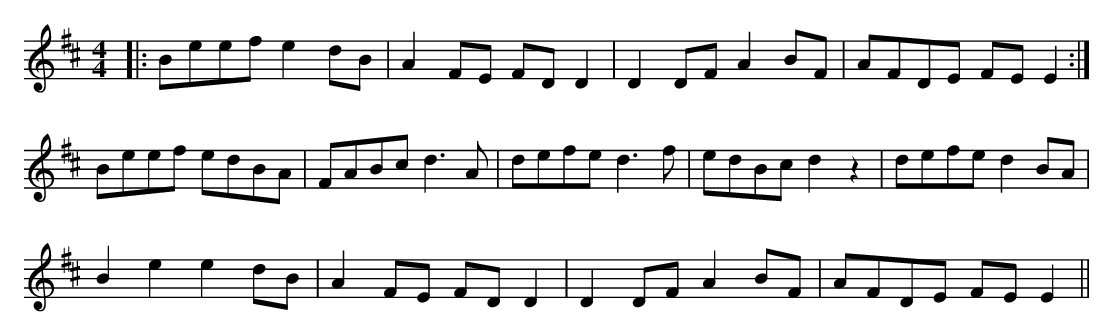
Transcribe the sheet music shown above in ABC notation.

X:1
M:4/4
K:Edor
|:Beef e2 dB|A2 FE FD D2|D2 DF A2 BF|AFDE FE E2:|
Beef edBA|FABc d3 A|defe d3 f|edBc d2 z2|defe d2 BA|
B2 e2 e2 dB|A2 FE FD D2|D2 DF A2 BF|AFDE FE E2||
